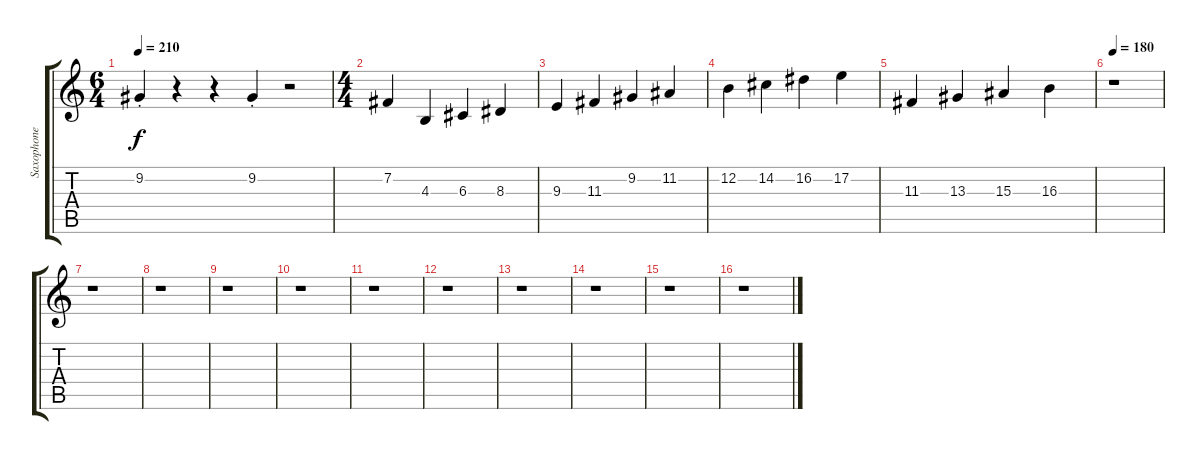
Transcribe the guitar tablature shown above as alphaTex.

\track ("Saxophone" "Saxophone") {instrument altosax}
\staff {score tabs}
\tuning (E4 B3 G3 D3 A2 E2) {hide}
\ts (6 4)
\tempo 210
\clef g2
\ks c
9.2{st}.4{dy f} r.4 r.4 9.2{st}.4 r.2 |
\ts (4 4)
7.2.4 4.3.4 6.3.4 8.3.4 |
9.3.4 11.3.4 9.2.4 11.2.4 |
12.2.4 14.2.4 16.2.4 17.2.4 |
11.3.4 13.3.4 15.3.4 16.3.4 |
\tempo 180
r.1 |
r.1 |
r.1 |
r.1 |
r.1 |
r.1 |
r.1 |
r.1 |
r.1 |
r.1 |
r.1
